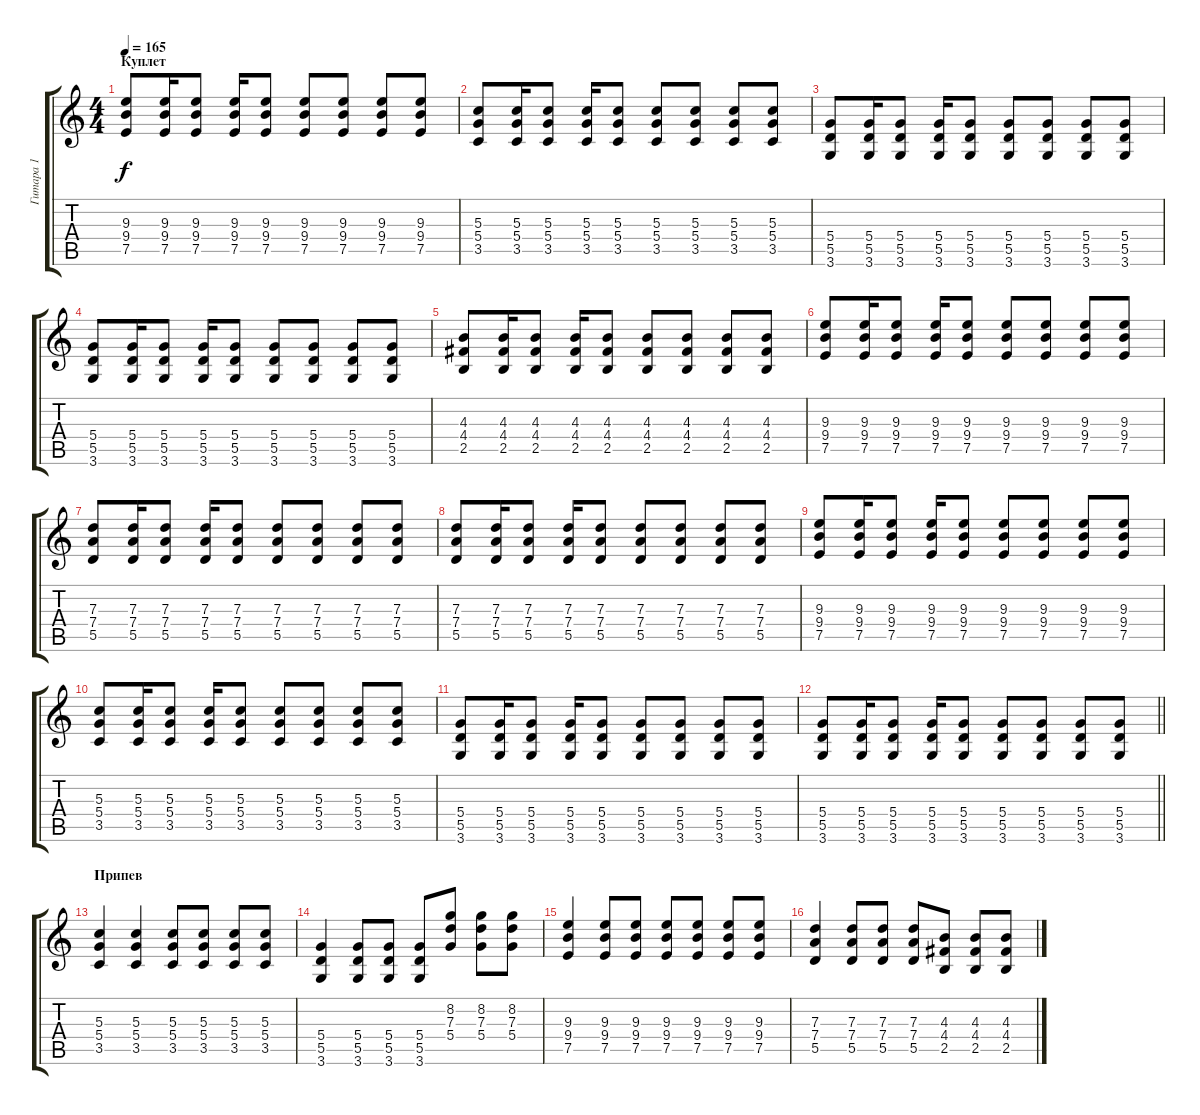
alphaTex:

\track ("Гитара 1" "Гитара 1") {instrument overdrivenguitar}
\staff {score tabs}
\tuning (E4 B3 G3 D3 A2 E2) {hide}
\ts (4 4)
\section ("" "Куплет")
\tempo 165
\clef g2
\ks c
(9.3 9.4 7.5).8{dy f} (9.3 9.4 7.5).16 (9.3 9.4 7.5).8 (9.3 9.4 7.5).16 (9.3 9.4 7.5).8 (9.3 9.4 7.5).8 (9.3 9.4 7.5).8 (9.3 9.4 7.5).8 (9.3 9.4 7.5).8 |
(5.3 5.4 3.5).8 (5.3 5.4 3.5).16 (5.3 5.4 3.5).8 (5.3 5.4 3.5).16 (5.3 5.4 3.5).8 (5.3 5.4 3.5).8 (5.3 5.4 3.5).8 (5.3 5.4 3.5).8 (5.3 5.4 3.5).8 |
(5.4 5.5 3.6).8 (5.4 5.5 3.6).16 (5.4 5.5 3.6).8 (5.4 5.5 3.6).16 (5.4 5.5 3.6).8 (5.4 5.5 3.6).8 (5.4 5.5 3.6).8 (5.4 5.5 3.6).8 (5.4 5.5 3.6).8 |
(5.4 5.5 3.6).8 (5.4 5.5 3.6).16 (5.4 5.5 3.6).8 (5.4 5.5 3.6).16 (5.4 5.5 3.6).8 (5.4 5.5 3.6).8 (5.4 5.5 3.6).8 (5.4 5.5 3.6).8 (5.4 5.5 3.6).8 |
(4.3 4.4 2.5).8 (4.3 4.4 2.5).16 (4.3 4.4 2.5).8 (4.3 4.4 2.5).16 (4.3 4.4 2.5).8 (4.3 4.4 2.5).8 (4.3 4.4 2.5).8 (4.3 4.4 2.5).8 (4.3 4.4 2.5).8 |
(9.3 9.4 7.5).8 (9.3 9.4 7.5).16 (9.3 9.4 7.5).8 (9.3 9.4 7.5).16 (9.3 9.4 7.5).8 (9.3 9.4 7.5).8 (9.3 9.4 7.5).8 (9.3 9.4 7.5).8 (9.3 9.4 7.5).8 |
(7.3 7.4 5.5).8 (7.3 7.4 5.5).16 (7.3 7.4 5.5).8 (7.3 7.4 5.5).16 (7.3 7.4 5.5).8 (7.3 7.4 5.5).8 (7.3 7.4 5.5).8 (7.3 7.4 5.5).8 (7.3 7.4 5.5).8 |
(7.3 7.4 5.5).8 (7.3 7.4 5.5).16 (7.3 7.4 5.5).8 (7.3 7.4 5.5).16 (7.3 7.4 5.5).8 (7.3 7.4 5.5).8 (7.3 7.4 5.5).8 (7.3 7.4 5.5).8 (7.3 7.4 5.5).8 |
(9.3 9.4 7.5).8 (9.3 9.4 7.5).16 (9.3 9.4 7.5).8 (9.3 9.4 7.5).16 (9.3 9.4 7.5).8 (9.3 9.4 7.5).8 (9.3 9.4 7.5).8 (9.3 9.4 7.5).8 (9.3 9.4 7.5).8 |
(5.3 5.4 3.5).8 (5.3 5.4 3.5).16 (5.3 5.4 3.5).8 (5.3 5.4 3.5).16 (5.3 5.4 3.5).8 (5.3 5.4 3.5).8 (5.3 5.4 3.5).8 (5.3 5.4 3.5).8 (5.3 5.4 3.5).8 |
(5.4 5.5 3.6).8 (5.4 5.5 3.6).16 (5.4 5.5 3.6).8 (5.4 5.5 3.6).16 (5.4 5.5 3.6).8 (5.4 5.5 3.6).8 (5.4 5.5 3.6).8 (5.4 5.5 3.6).8 (5.4 5.5 3.6).8 |
\barLineRight lightlight
(5.4 5.5 3.6).8 (5.4 5.5 3.6).16 (5.4 5.5 3.6).8 (5.4 5.5 3.6).16 (5.4 5.5 3.6).8 (5.4 5.5 3.6).8 (5.4 5.5 3.6).8 (5.4 5.5 3.6).8 (5.4 5.5 3.6).8 |
\section ("" "Припев")
(5.3 5.4 3.5).4 (5.3 5.4 3.5).4 (5.3 5.4 3.5).8 (5.3 5.4 3.5).8 (5.3 5.4 3.5).8 (5.3 5.4 3.5).8 |
(5.4 5.5 3.6).4 (5.4 5.5 3.6).8 (5.4 5.5 3.6).8 (5.4 5.5 3.6).8 (8.2 7.3 5.4).8 (8.2 7.3 5.4).8 (8.2 7.3 5.4).8 |
(9.3 9.4 7.5).4 (9.3 9.4 7.5).8 (9.3 9.4 7.5).8 (9.3 9.4 7.5).8 (9.3 9.4 7.5).8 (9.3 9.4 7.5).8 (9.3 9.4 7.5).8 |
(7.3 7.4 5.5).4 (7.3 7.4 5.5).8 (7.3 7.4 5.5).8 (7.3 7.4 5.5).8 (4.3 4.4 2.5).8 (4.3 4.4 2.5).8 (4.3 4.4 2.5).8
